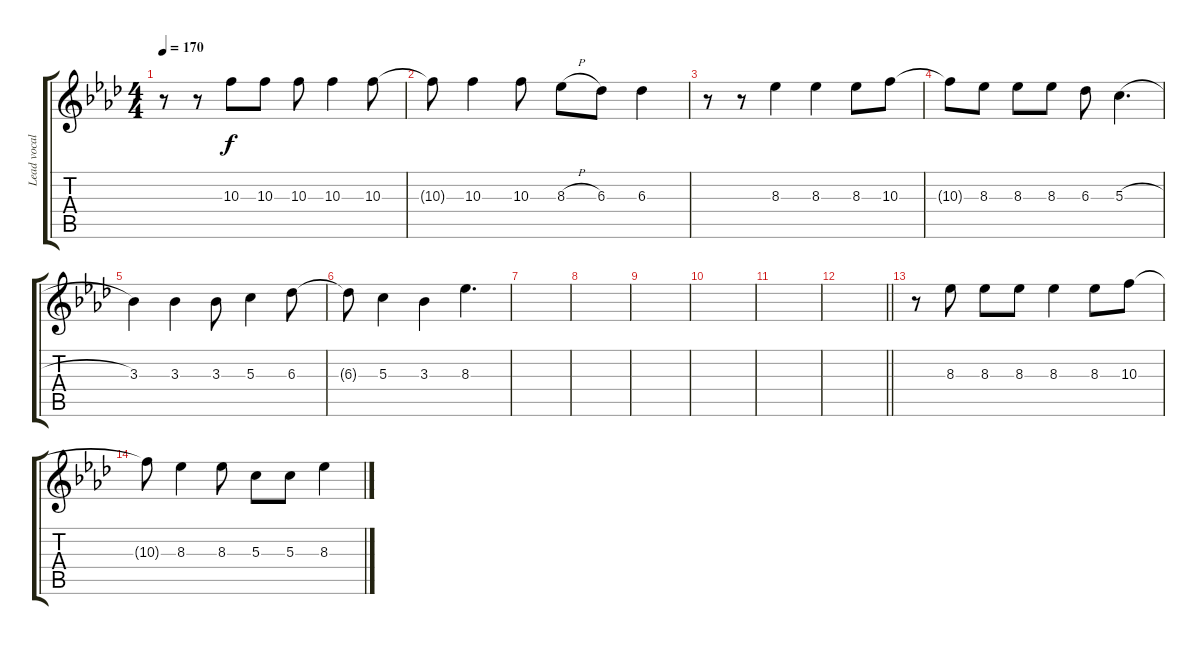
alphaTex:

\track ("Lead vocals" "Lead vocal") {instrument acousticguitarsteel}
\staff {score tabs}
\tuning (E4 B3 G3 D3 A2 E2) {hide}
\ts (4 4)
\tempo 170
\clef g2
\ks ab
r.8{dy f} r.8 10.3.8 10.3.8 10.3.8 10.3.4 10.3.8 |
10.3{t}.8 10.3.4 10.3.8 8.3{h}.8 6.3.8 6.3.4 |
r.8 r.8 8.3.4 8.3.4 8.3.8 10.3.8 |
10.3{t}.8 8.3.8 8.3.8 8.3.8 6.3.8 5.3{h}.4{d} |
3.3.4 3.3.4 3.3.8 5.3.4 6.3.8 |
6.3{t}.8 5.3.4 3.3.4 8.3.4{d} |
|
|
|
|
|
\barLineRight lightlight
|
r.8 8.3.8 8.3.8 8.3.8 8.3.4 8.3.8 10.3.8 |
10.3{t}.8 8.3.4 8.3.8 5.3.8 5.3.8 8.3.4
